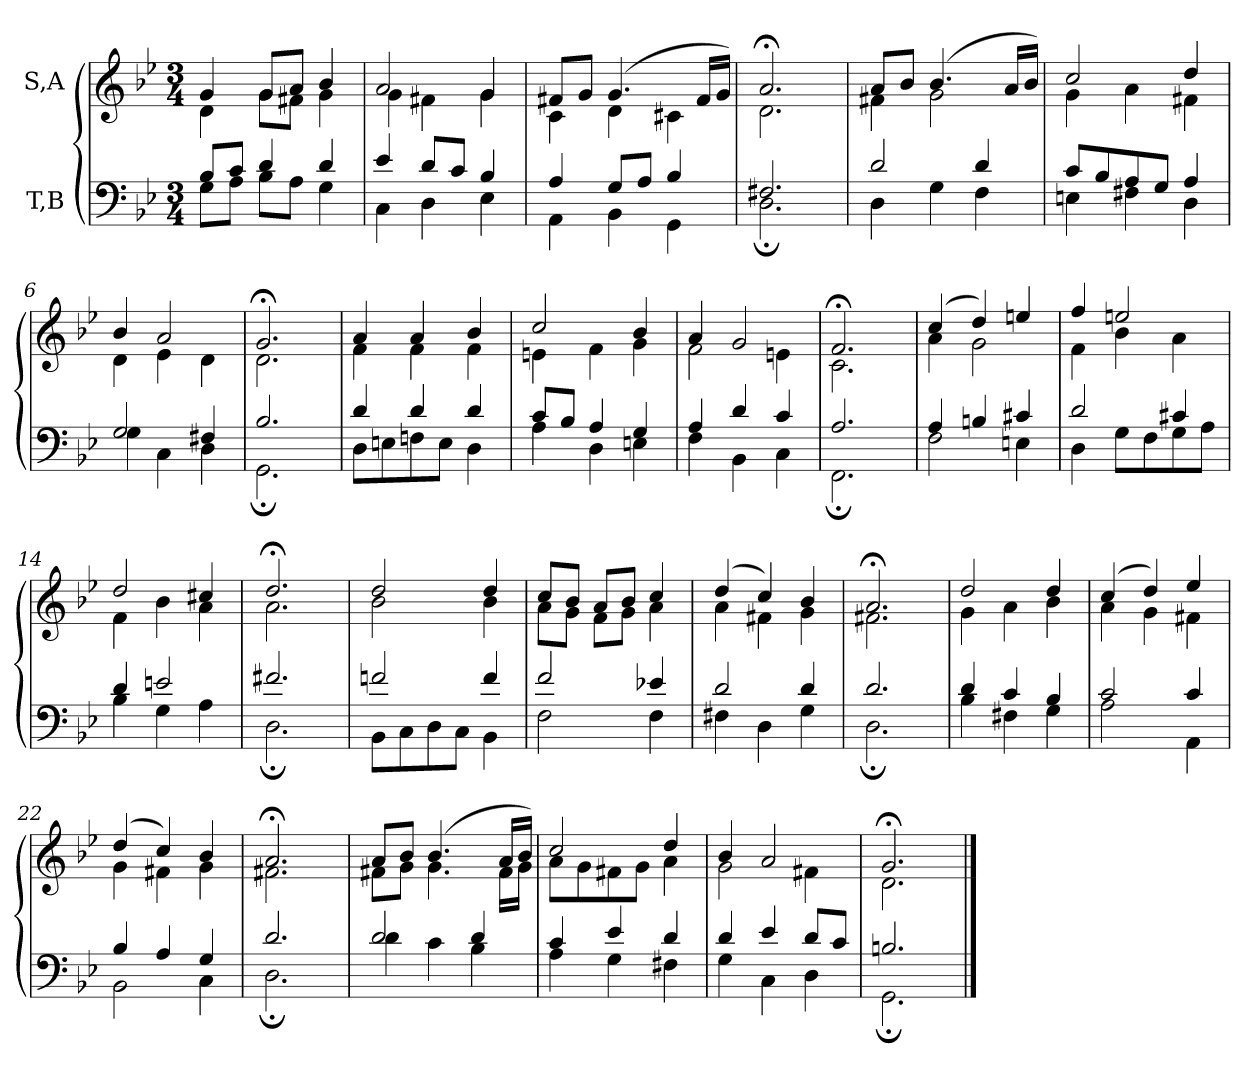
**kern	**kern
*part2	*part1
*staff2	*staff1
*I"T,B	*I"S,A
*clefF4	*clefG2
*k[b-e-]	*k[b-e-]
*M3/4	*M3/4
=	=
*^	*^
8B-L	8GL	4g	4d
8cJ	8AJ	.	.
4d	8B-L	8gL	8gL
.	8AJ	8aJ	8f#XJ
4d	4G	4b-	4g
=1	=1	=1	=1
4e-	4C	2a	4g
8dL	4D	.	4f#X
8cJ	.	.	.
4B-	4E-	4g	4g
=2	=2	=2	=2
4A	4AA	8f#XL	4c
.	.	8gJ	.
8GL	4BB-	(>4.g	4d
8AJ	.	.	.
4B-	4GG	.	4c#X
.	.	16f#LL	.
.	.	16gJJ)	.
=3	=3	=3	=3
2.F#X	2.D;	2.a;<	2.d
=4	=4	=4	=4
2d	4D	8aL	4f#X
.	.	8b-J	.
.	4G	(>4.b-	2g
4d	4F	.	.
.	.	16aLL	.
.	.	16b-JJ)	.
=5	=5	=5	=5
8cL	4En	2cc	4g
8B-	.	.	.
8A	4F#X	.	4a
8GJ	.	.	.
4A	4D	4dd	4f#X
=6	=6	=6	=6
2G	4G	4b-	4d
.	4C	2a	4e-
4F#X	4D	.	4d
=7	=7	=7	=7
2.B-	2.GG;	2.g;<	2.d
=8	=8	=8	=8
4d	8DL	4a	4f
.	8En	.	.
4d	8Fn	4a	4f
.	8EJ	.	.
4d	4D	4b-	4f
=9	=9	=9	=9
8cL	4A	2cc	4en
8B-J	.	.	.
4A	4D	.	4f
4G	4En	4b-	4g
=10	=10	=10	=10
4A	4F	4a	2f
4d	4BB-	2g	.
4c	4C	.	4en
=11	=11	=11	=11
2.A	2.FF;	2.f;<	2.c
=12	=12	=12	=12
4A	2F	(>4cc	4a
4Bn	.	4dd)	2g
4c#X	4En	4een	.
=13	=13	=13	=13
2d	4D	4ff	4f
.	8GL	2een	4b-
.	8F	.	.
4c#X	8G	.	4a
.	8AJ	.	.
=14	=14	=14	=14
4d	4B-	2dd	4f
2en	4G	.	4b-
.	4A	4cc#X	4a
=15	=15	=15	=15
2.f#X	2.D;	2.dd;<	2.a
=16	=16	=16	=16
2fn	8BB-L	2dd	2b-
.	8C	.	.
.	8D	.	.
.	8CJ	.	.
4f	4BB-	4dd	4b-
=17	=17	=17	=17
2f	2F	8ccL	8aL
.	.	8b-J	8gJ
.	.	8aL	8fL
.	.	8b-J	8gJ
4e-X	4F	4cc	4a
=18	=18	=18	=18
2d	4F#X	(>4dd	4a
.	4D	4cc)	4f#X
4d	4G	4b-	4g
=19	=19	=19	=19
2.d	2.D;	2.a;<	2.f#X
=20	=20	=20	=20
4d	4B-	2dd	4g
4c	4F#X	.	4a
4B-	4G	4dd	4b-
=21	=21	=21	=21
2c	2A	(>4cc	4a
.	.	4dd)	4g
4c	4AA	4ee-	4f#X
=22	=22	=22	=22
4B-	2BB-	(>4dd	4g
4A	.	4cc)	4f#X
4G	4C	4b-	4g
=23	=23	=23	=23
2.d	2.D;	2.a;<	2.f#X
=24	=24	=24	=24
2d	4d	8aL	8f#XL
.	.	8b-J	8gJ
.	4c	(>4.b-	4.g
4d	4B-	.	.
.	.	16aLL	16f#LL
.	.	16b-JJ)	16gJJ
=25	=25	=25	=25
4c	4A	2cc	8aL
.	.	.	8g
4e-	4G	.	8f#X
.	.	.	8gJ
4d	4F#X	4dd	4a
=26	=26	=26	=26
4d	4G	4b-	2g
4e-	4C	2a	.
8dL	4D	.	4f#X
8cJ	.	.	.
=27	=27	=27	=27
2.Bn	2.GG;	2.g;<	2.d
*v	*v	*	*
*	*v	*v
==	==
*-	*-
